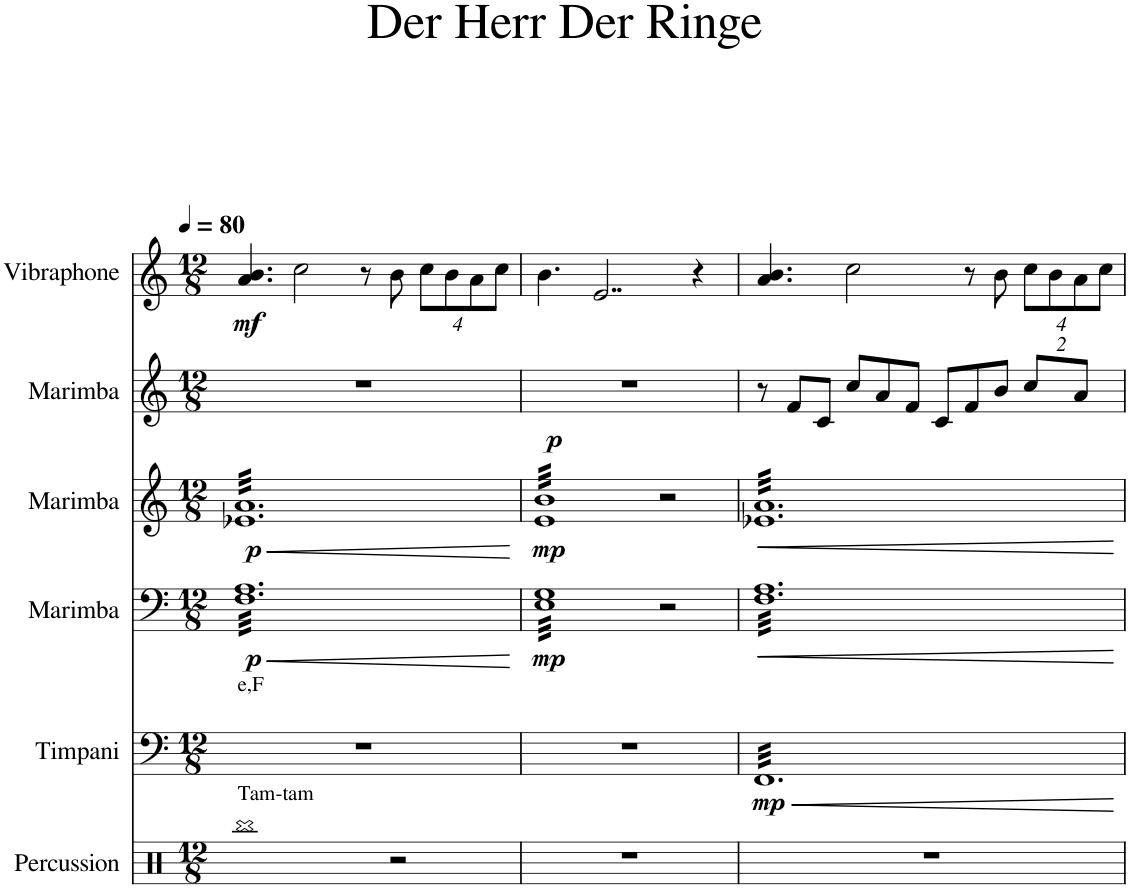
**kern	**kern	**dynam	**kern	**dynam	**kern	**dynam	**kern	**dynam	**kern	**dynam
*part6	*part5	*part5	*part4	*part4	*part3	*part3	*part2	*part2	*part1	*part1
*staff6	*staff5	*staff5	*staff4	*staff4	*staff3	*staff3	*staff2	*staff2	*staff1	*staff1
*I"Percussion	*I"Timpani	*	*I"Marimba	*	*I"Marimba	*	*I"Marimba	*	*I"Vibraphone	*
*I'Perc.	*I'Timp.	*	*I'Mrm.	*	*I'Mrm.	*	*I'Mrm.	*	*I'Vib.	*
*clefX	*clefF4	*	*clefF4	*	*clefG2	*	*clefG2	*	*clefG2	*
*k[]	*k[]	*	*k[]	*	*k[]	*	*k[]	*	*k[]	*
*M12/8	*M12/8	*	*M12/8	*	*M12/8	*	*M12/8	*	*M12/8	*
*MM80	*MM80	*	*MM80	*	*MM80	*	*MM80	*	*MM80	*
=1	=1	=1	=1	=1	=1	=1	=1	=1	=1	=1
!	!LO:TX:a:t=e,F	!	!	!	!	!	!	!	!	!
!LO:TX:a:t=Tam-tam	!	!	!	!	!	!	!	!	!	!
!	!	!	!	!LO:HP:b	!	!LO:HP:b	!	!	!	!
!	!	!	!	!LO:DY:n=1:b	!	!LO:DY:n=1:b	!	!	!	!LO:DY:b
*	*	*	*tremolo	*	*	*	*	*	*	*
*	*	*	*	*	*tremolo	*	*	*	*	*
1Rbb	1.r	.	32F 32ALLL	< p	32e-X 32aLLL	< p	1.r	.	4.a/ 4.b/	mf
.	.	.	32F 32A	.	32e-X 32a	.	.	.	.	.
.	.	.	32F 32A	.	32e-X 32a	.	.	.	.	.
.	.	.	32F 32A	.	32e-X 32a	.	.	.	.	.
.	.	.	32F 32A	.	32e-X 32a	.	.	.	.	.
.	.	.	32F 32A	.	32e-X 32a	.	.	.	.	.
.	.	.	32F 32A	.	32e-X 32a	.	.	.	.	.
.	.	.	32F 32A	.	32e-X 32a	.	.	.	.	.
.	.	.	32F 32A	.	32e-X 32a	.	.	.	.	.
.	.	.	32F 32A	.	32e-X 32a	.	.	.	.	.
.	.	.	32F 32A	.	32e-X 32a	.	.	.	.	.
.	.	.	32F 32A	.	32e-X 32a	.	.	.	.	.
.	.	.	32F 32A	.	32e-X 32a	.	.	.	2cc\	.
.	.	.	32F 32A	.	32e-X 32a	.	.	.	.	.
.	.	.	32F 32A	.	32e-X 32a	.	.	.	.	.
.	.	.	32F 32A	.	32e-X 32a	.	.	.	.	.
.	.	.	32F 32A	.	32e-X 32a	.	.	.	.	.
.	.	.	32F 32A	.	32e-X 32a	.	.	.	.	.
.	.	.	32F 32A	.	32e-X 32a	.	.	.	.	.
.	.	.	32F 32A	.	32e-X 32a	.	.	.	.	.
.	.	.	32F 32A	.	32e-X 32a	.	.	.	.	.
.	.	.	32F 32A	.	32e-X 32a	.	.	.	.	.
.	.	.	32F 32A	.	32e-X 32a	.	.	.	.	.
.	.	.	32F 32A	.	32e-X 32a	.	.	.	.	.
.	.	.	32F 32A	.	32e-X 32a	.	.	.	.	.
.	.	.	32F 32A	.	32e-X 32a	.	.	.	.	.
.	.	.	32F 32A	.	32e-X 32a	.	.	.	.	.
.	.	.	32F 32A	.	32e-X 32a	.	.	.	.	.
.	.	.	32F 32A	.	32e-X 32a	.	.	.	8r	.
.	.	.	32F 32A	.	32e-X 32a	.	.	.	.	.
.	.	.	32F 32A	.	32e-X 32a	.	.	.	.	.
.	.	.	32F 32A	.	32e-X 32a	.	.	.	.	.
2r	.	.	32F 32A	.	32e-X 32a	.	.	.	8b\	.
.	.	.	32F 32A	.	32e-X 32a	.	.	.	.	.
.	.	.	32F 32A	.	32e-X 32a	.	.	.	.	.
.	.	.	32F 32A	.	32e-X 32a	.	.	.	.	.
*	*	*	*	*	*	*	*	*	*Xbrackettup	*
.	.	.	32F 32A	.	32e-X 32a	.	.	.	32%3cc\L	.
.	.	.	32F 32A	.	32e-X 32a	.	.	.	.	.
.	.	.	32F 32A	.	32e-X 32a	.	.	.	.	.
.	.	.	32F 32A	.	32e-X 32a	.	.	.	32%3b\	.
.	.	.	32F 32A	.	32e-X 32a	.	.	.	.	.
.	.	.	32F 32A	.	32e-X 32a	.	.	.	.	.
.	.	.	32F 32A	.	32e-X 32a	.	.	.	32%3a\	.
.	.	.	32F 32A	.	32e-X 32a	.	.	.	.	.
.	.	.	32F 32A	.	32e-X 32a	.	.	.	.	.
.	.	.	32F 32A	.	32e-X 32a	.	.	.	32%3cc\J	.
.	.	.	32F 32A	.	32e-X 32a	.	.	.	.	.
.	.	.	32F 32AJJJ	.	32e-X 32aJJJ	.	.	.	.	.
.	.	.	.	[	.	[	.	.	.	.
=2	=2	=2	=2	=2	=2	=2	=2	=2	=2	=2
!	!	!	!	!LO:DY:b	!	!LO:DY:b	!	!LO:DY:b	!	!
1.r	1.r	.	32E 32GLLL	mp	32e 32bLLL	mp	1.r	p	4.b\	.
.	.	.	32E 32G	.	32e 32b	.	.	.	.	.
.	.	.	32E 32G	.	32e 32b	.	.	.	.	.
.	.	.	32E 32G	.	32e 32b	.	.	.	.	.
.	.	.	32E 32G	.	32e 32b	.	.	.	.	.
.	.	.	32E 32G	.	32e 32b	.	.	.	.	.
.	.	.	32E 32G	.	32e 32b	.	.	.	.	.
.	.	.	32E 32G	.	32e 32b	.	.	.	.	.
.	.	.	32E 32G	.	32e 32b	.	.	.	.	.
.	.	.	32E 32G	.	32e 32b	.	.	.	.	.
.	.	.	32E 32G	.	32e 32b	.	.	.	.	.
.	.	.	32E 32G	.	32e 32b	.	.	.	.	.
.	.	.	32E 32G	.	32e 32b	.	.	.	2..e/	.
.	.	.	32E 32G	.	32e 32b	.	.	.	.	.
.	.	.	32E 32G	.	32e 32b	.	.	.	.	.
.	.	.	32E 32G	.	32e 32b	.	.	.	.	.
.	.	.	32E 32G	.	32e 32b	.	.	.	.	.
.	.	.	32E 32G	.	32e 32b	.	.	.	.	.
.	.	.	32E 32G	.	32e 32b	.	.	.	.	.
.	.	.	32E 32G	.	32e 32b	.	.	.	.	.
.	.	.	32E 32G	.	32e 32b	.	.	.	.	.
.	.	.	32E 32G	.	32e 32b	.	.	.	.	.
.	.	.	32E 32G	.	32e 32b	.	.	.	.	.
.	.	.	32E 32G	.	32e 32b	.	.	.	.	.
.	.	.	32E 32G	.	32e 32b	.	.	.	.	.
.	.	.	32E 32G	.	32e 32b	.	.	.	.	.
.	.	.	32E 32G	.	32e 32b	.	.	.	.	.
.	.	.	32E 32G	.	32e 32b	.	.	.	.	.
.	.	.	32E 32G	.	32e 32b	.	.	.	.	.
.	.	.	32E 32G	.	32e 32b	.	.	.	.	.
.	.	.	32E 32G	.	32e 32b	.	.	.	.	.
.	.	.	32E 32GJJJ	.	32e 32bJJJ	.	.	.	.	.
.	.	.	2r	.	2r	.	.	.	.	.
.	.	.	.	.	.	.	.	.	4r	.
=3	=3	=3	=3	=3	=3	=3	=3	=3	=3	=3
!	!	!LO:HP:b	!	!LO:HP:b	!	!LO:HP:b	!	!	!	!
!	!	!LO:DY:n=1:b	!	!	!	!	!	!	!	!
*	*tremolo	*	*	*	*	*	*	*	*	*
1.r	32FFLLL	< mp	32F 32ALLL	<	32e-X 32aLLL	<	8r	.	4.a/ 4.b/	.
.	32FF	.	32F 32A	.	32e-X 32a	.	.	.	.	.
.	32FF	.	32F 32A	.	32e-X 32a	.	.	.	.	.
.	32FF	.	32F 32A	.	32e-X 32a	.	.	.	.	.
.	32FF	.	32F 32A	.	32e-X 32a	.	8f/L	.	.	.
.	32FF	.	32F 32A	.	32e-X 32a	.	.	.	.	.
.	32FF	.	32F 32A	.	32e-X 32a	.	.	.	.	.
.	32FF	.	32F 32A	.	32e-X 32a	.	.	.	.	.
.	32FF	.	32F 32A	.	32e-X 32a	.	8c/J	.	.	.
.	32FF	.	32F 32A	.	32e-X 32a	.	.	.	.	.
.	32FF	.	32F 32A	.	32e-X 32a	.	.	.	.	.
.	32FF	.	32F 32A	.	32e-X 32a	.	.	.	.	.
.	32FF	.	32F 32A	.	32e-X 32a	.	8cc/L	.	2cc\	.
.	32FF	.	32F 32A	.	32e-X 32a	.	.	.	.	.
.	32FF	.	32F 32A	.	32e-X 32a	.	.	.	.	.
.	32FF	.	32F 32A	.	32e-X 32a	.	.	.	.	.
.	32FF	.	32F 32A	.	32e-X 32a	.	8a/	.	.	.
.	32FF	.	32F 32A	.	32e-X 32a	.	.	.	.	.
.	32FF	.	32F 32A	.	32e-X 32a	.	.	.	.	.
.	32FF	.	32F 32A	.	32e-X 32a	.	.	.	.	.
.	32FF	.	32F 32A	.	32e-X 32a	.	8f/J	.	.	.
.	32FF	.	32F 32A	.	32e-X 32a	.	.	.	.	.
.	32FF	.	32F 32A	.	32e-X 32a	.	.	.	.	.
.	32FF	.	32F 32A	.	32e-X 32a	.	.	.	.	.
.	32FF	.	32F 32A	.	32e-X 32a	.	8c/L	.	.	.
.	32FF	.	32F 32A	.	32e-X 32a	.	.	.	.	.
.	32FF	.	32F 32A	.	32e-X 32a	.	.	.	.	.
.	32FF	.	32F 32A	.	32e-X 32a	.	.	.	.	.
.	32FF	.	32F 32A	.	32e-X 32a	.	8f/	.	8r	.
.	32FF	.	32F 32A	.	32e-X 32a	.	.	.	.	.
.	32FF	.	32F 32A	.	32e-X 32a	.	.	.	.	.
.	32FF	.	32F 32A	.	32e-X 32a	.	.	.	.	.
.	32FF	.	32F 32A	.	32e-X 32a	.	8b/J	.	8b\	.
.	32FF	.	32F 32A	.	32e-X 32a	.	.	.	.	.
.	32FF	.	32F 32A	.	32e-X 32a	.	.	.	.	.
.	32FF	.	32F 32A	.	32e-X 32a	.	.	.	.	.
*	*	*	*	*	*	*	*Xbrackettup	*	*	*
.	32FF	.	32F 32A	.	32e-X 32a	.	16%3cc/L	.	32%3cc\L	.
.	32FF	.	32F 32A	.	32e-X 32a	.	.	.	.	.
.	32FF	.	32F 32A	.	32e-X 32a	.	.	.	.	.
.	32FF	.	32F 32A	.	32e-X 32a	.	.	.	32%3b\	.
.	32FF	.	32F 32A	.	32e-X 32a	.	.	.	.	.
.	32FF	.	32F 32A	.	32e-X 32a	.	.	.	.	.
.	32FF	.	32F 32A	.	32e-X 32a	.	16%3a/J	.	32%3a\	.
.	32FF	.	32F 32A	.	32e-X 32a	.	.	.	.	.
.	32FF	.	32F 32A	.	32e-X 32a	.	.	.	.	.
.	32FF	.	32F 32A	.	32e-X 32a	.	.	.	32%3cc\J	.
.	32FF	.	32F 32A	.	32e-X 32a	.	.	.	.	.
.	32FFJJJ	.	32F 32AJJJ	.	32e-X 32aJJJ	.	.	.	.	.
*	*	*	*	*	*Xtremolo	*	*	*	*	*
*	*	*	*Xtremolo	*	*	*	*	*	*	*
*	*Xtremolo	*	*	*	*	*	*	*	*	*
.	.	[	.	[	.	[	.	.	.	.
=	=	=	=	=	=	=	=	=	=	=
*-	*-	*-	*-	*-	*-	*-	*-	*-	*-	*-
